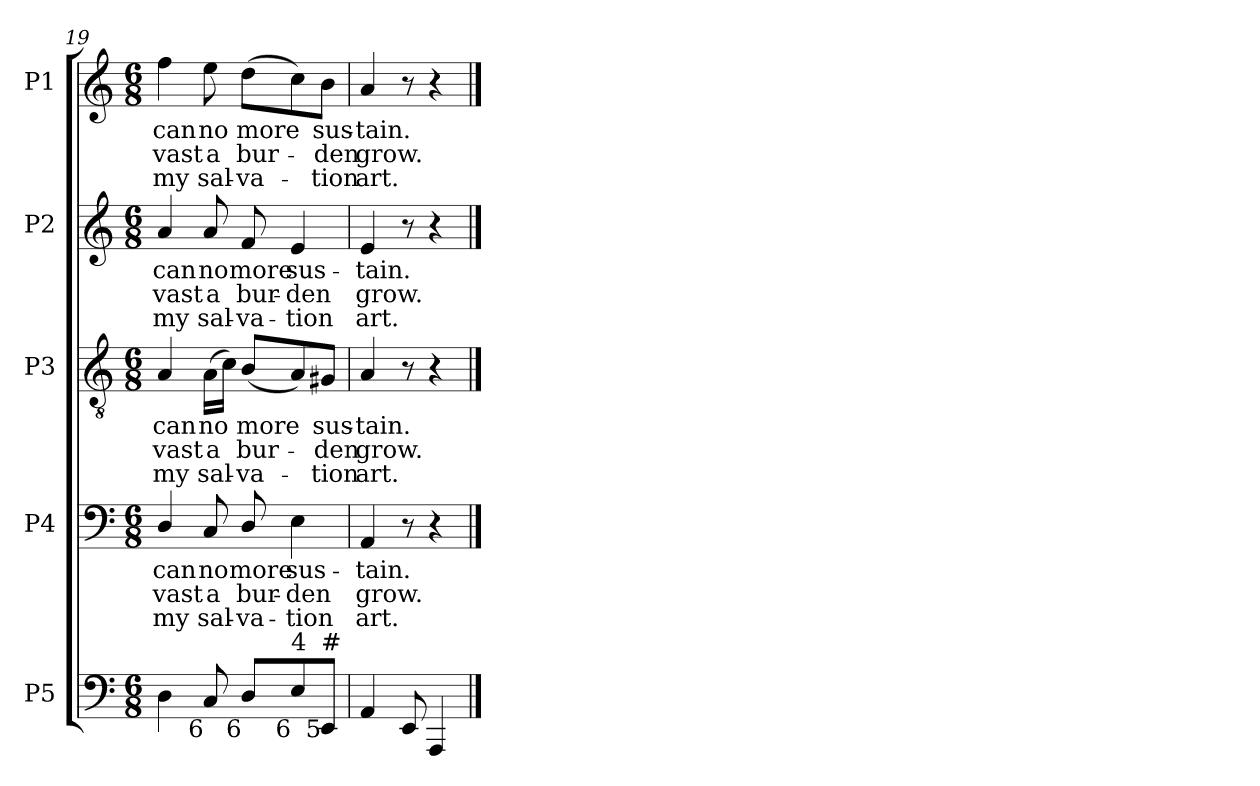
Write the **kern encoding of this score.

**kern	**kern	**text	**text	**text	**kern	**text	**text	**text	**kern	**text	**text	**text	**kern	**text	**text	**text
*part5	*part4	*part4	*part4	*part4	*part3	*part3	*part3	*part3	*part2	*part2	*part2	*part2	*part1	*part1	*part1	*part1
*staff5	*staff4	*staff4	*staff4	*staff4	*staff3	*staff3	*staff3	*staff3	*staff2	*staff2	*staff2	*staff2	*staff1	*staff1	*staff1	*staff1
*I"P5	*I"P4	*	*	*	*I"P3	*	*	*	*I"P2	*	*	*	*I"P1	*	*	*
*clefF4	*clefF4	*	*	*	*clefGv2	*	*	*	*clefG2	*	*	*	*clefG2	*	*	*
*	*	*	*	*	*ITrd7c12	*	*	*	*	*	*	*	*	*	*	*
*k[]	*k[]	*	*	*	*k[]	*	*	*	*k[]	*	*	*	*k[]	*	*	*
*a:	*a:	*	*	*	*a:	*	*	*	*a:	*	*	*	*a:	*	*	*
*M6/8	*M6/8	*	*	*	*M6/8	*	*	*	*M6/8	*	*	*	*M6/8	*	*	*
=19	=19	=19	=19	=19	=19	=19	=19	=19	=19	=19	=19	=19	=19	=19	=19	=19
!	!	!LO:LY:b:color=#000000	!LO:LY:b:color=#000000	!LO:LY:b:color=#000000	!	!	!	!	!	!	!	!	!	!	!	!
!	!	!	!	!	!	!LO:LY:b:color=#000000	!LO:LY:b:color=#000000	!LO:LY:b:color=#000000	!	!	!	!	!	!	!	!
!	!	!	!	!	!	!	!	!	!	!LO:LY:b:color=#000000	!LO:LY:b:color=#000000	!LO:LY:b:color=#000000	!	!	!	!
!	!	!	!	!	!	!	!	!	!	!	!	!	!	!LO:LY:b:color=#000000	!LO:LY:b:color=#000000	!LO:LY:b:color=#000000
4Di\	4Di/	can	vast	my	4AAi/	can	vast	my	4ai/	can	vast	my	4ffi\	can	vast	my
!	!	!LO:LY:b:color=#000000	!LO:LY:b:color=#000000	!LO:LY:b:color=#000000	!	!	!	!	!	!	!	!	!	!	!	!
!	!	!	!	!	!	!LO:LY:b:color=#000000	!LO:LY:b:color=#000000	!LO:LY:b:color=#000000	!	!	!	!	!	!	!	!
!	!	!	!	!	!	!	!	!	!	!LO:LY:b:color=#000000	!LO:LY:b:color=#000000	!LO:LY:b:color=#000000	!	!	!	!
!LO:TX:b:rj:t=6	!	!	!	!	!	!	!	!	!	!	!	!	!	!	!	!
!	!	!	!	!	!	!	!	!	!	!	!	!	!	!LO:LY:b:color=#000000	!LO:LY:b:color=#000000	!LO:LY:b:color=#000000
8Ci/	8Ci/	no	a	sal-	(16AAi\LL	no	a	sal-	8ai/	no	a	sal-	8eei\	no	a	sal-
.	.	.	.	.	16Ci\JJ)	.	.	.	.	.	.	.	.	.	.	.
!	!	!LO:LY:b:color=#000000	!LO:LY:b:color=#000000	!LO:LY:b:color=#000000	!	!	!	!	!	!	!	!	!	!	!	!
!	!	!	!	!	!	!LO:LY:b:color=#000000	!LO:LY:b:color=#000000	!LO:LY:b:color=#000000	!	!	!	!	!	!	!	!
!	!	!	!	!	!	!	!	!	!	!LO:LY:b:color=#000000	!LO:LY:b:color=#000000	!LO:LY:b:color=#000000	!	!	!	!
!LO:TX:b:rj:t=6	!	!	!	!	!	!	!	!	!	!	!	!	!	!	!	!
!	!	!	!	!	!	!	!	!	!	!	!	!	!	!LO:LY:b:color=#000000	!LO:LY:b:color=#000000	!LO:LY:b:color=#000000
8Di/L	8Di/	more	bur-	-va-	(8BBi/L	more	bur-	-va-	8fi/	more	bur-	-va-	(8ddi\L	more	bur-	-va-
!	!	!LO:LY:b:color=#000000	!LO:LY:b:color=#000000	!LO:LY:b:color=#000000	!	!	!	!	!	!	!	!	!	!	!	!
!LO:TX:b:rj:t=6	!	!	!	!	!	!	!	!	!	!	!	!	!	!	!	!
!LO:TX:t=4	!	!	!	!	!	!	!	!	!	!	!	!	!	!	!	!
!	!	!	!	!	!	!	!	!	!	!LO:LY:b:color=#000000	!LO:LY:b:color=#000000	!LO:LY:b:color=#000000	!	!	!	!
8Ei/	4Ei\	sus-	-den	-tion	8AAi/)	.	.	.	4ei/	sus-	-den	-tion	8cci\)	.	.	.
!	!	!	!	!	!	!LO:LY:b:color=#000000	!LO:LY:b:color=#000000	!LO:LY:b:color=#000000	!	!	!	!	!	!	!	!
!LO:TX:b:rj:t=5	!	!	!	!	!	!	!	!	!	!	!	!	!	!	!	!
!LO:TX:t=#	!	!	!	!	!	!	!	!	!	!	!	!	!	!	!	!
!	!	!	!	!	!	!	!	!	!	!	!	!	!	!LO:LY:b:color=#000000	!LO:LY:b:color=#000000	!LO:LY:b:color=#000000
8EEi/J	.	.	.	.	8GG#Xi/J	sus-	-den	-tion	.	.	.	.	8bi\J	sus-	-den	-tion
=20	=20	=20	=20	=20	=20	=20	=20	=20	=20	=20	=20	=20	=20	=20	=20	=20
!	!	!LO:LY:b:color=#000000	!LO:LY:b:color=#000000	!LO:LY:b:color=#000000	!	!	!	!	!	!	!	!	!	!	!	!
!	!	!	!	!	!	!LO:LY:b:color=#000000	!LO:LY:b:color=#000000	!LO:LY:b:color=#000000	!	!	!	!	!	!	!	!
!	!	!	!	!	!	!	!	!	!	!LO:LY:b:color=#000000	!LO:LY:b:color=#000000	!LO:LY:b:color=#000000	!	!	!	!
!	!	!	!	!	!	!	!	!	!	!	!	!	!	!LO:LY:b:color=#000000	!LO:LY:b:color=#000000	!LO:LY:b:color=#000000
4AAi/	4AAi/	-tain.	grow.	art.	4AAi/	-tain.	grow.	art.	4ei/	-tain.	grow.	art.	4ai/	-tain.	grow.	art.
8EEi/	8r	.	.	.	8r	.	.	.	8r	.	.	.	8r	.	.	.
4AAAi/	4r	.	.	.	4r	.	.	.	4r	.	.	.	4r	.	.	.
==	==	==	==	==	==	==	==	==	==	==	==	==	==	==	==	==
*-	*-	*-	*-	*-	*-	*-	*-	*-	*-	*-	*-	*-	*-	*-	*-	*-
